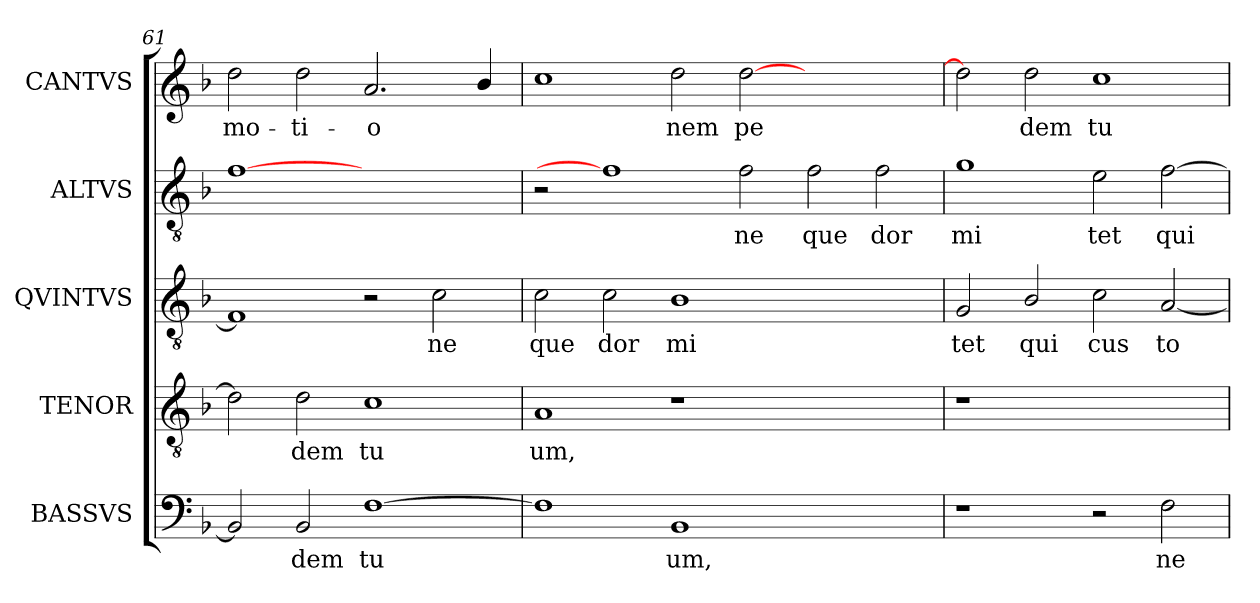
**kern	**text	**kern	**text	**kern	**text	**kern	**text	**kern	**text
*part5	*part5	*part4	*part4	*part3	*part3	*part2	*part2	*part1	*part1
*staff5	*staff5	*staff4	*staff4	*staff3	*staff3	*staff2	*staff2	*staff1	*staff1
*I"BASSVS	*	*I"TENOR	*	*I"QVINTVS	*	*I"ALTVS	*	*I"CANTVS	*
!!LO:PB:g=z
*clefF4	*	*clefGv2	*	*clefGv2	*	*clefGv2	*	*clefG2	*
*ITrd-3c-5	*	*ITrd-3c-5	*	*ITrd-3c-5	*	*ITrd-3c-5	*	*	*
*k[b-e-]	*	*k[b-e-]	*	*k[b-e-]	*	*k[b-e-]	*	*k[b-]	*
*B-:	*	*B-:	*	*B-:	*	*B-:	*	*F:	*
=61	=61	=61	=61	=61	=61	=61	=61	=61	=61
!	!LO:LY:b:cj	!	!LO:LY:b:cj	!	!LO:LY:b:cj	!	!LO:LY:b:cj	!	!LO:LY:b:cj
2E-/]	--	2g\]	.	1B-]	.	[1b-	.	2dd\	-mo-
!	!LO:LY:b:cj	!	!LO:LY:b:cj	!	!	!	!	!	!LO:LY:b:cj
2E-/	-dem	2g\	dem	.	.	.	.	2dd\	-ti-
!	!LO:LY:b:cj	!	!LO:LY:b:cj	!	!	!	!	!	!LO:LY:b:cj
[>1B-	tu-	1f	tu	2r	.	1ryy	.	2.a/	-o-
!	!	!	!	!	!LO:LY:b:cj	!	!	!	!
.	.	.	.	2f\	ne	.	.	.	.
!	!	!	!	!	!	!	!	!	!LO:LY:b:cj
.	.	.	.	.	.	.	.	4b-/	--
=62	=62	=62	=62	=62	=62	=62	=62	=62	=62
!	!LO:LY:b:cj	!	!LO:LY:b:cj	!	!LO:LY:b:cj	!	!	!	!LO:LY:b:cj
1B-]	--	1d	um,	2f\	que	2r	.	1cc	--
!	!	!	!	!	!LO:LY:b:cj	!	!	!	!
.	.	.	.	2f\	dor	1b-]	.	.	.
!	!LO:LY:b:cj	!	!	!	!LO:LY:b:cj	!	!	!	!LO:LY:b:cj
1E-	-um,	1r	.	1e-	mi	.	.	2dd\	-nem
!	!	!	!	!	!	!	!LO:LY:b:cj	!	!LO:LY:b:cj
.	.	.	.	.	.	2b-\	ne	[>2dd\	pe-
!	!	!	!	!	!	!	!LO:LY:b:cj	!	!
1ryy	.	1ryy	.	1ryy	.	2b-\	que	1ryy	.
!	!	!	!	!	!	!	!LO:LY:b:cj	!	!
.	.	.	.	.	.	2b-\	dor	.	.
=63	=63	=63	=63	=63	=63	=63	=63	=63	=63
!	!	!	!	!	!LO:LY:b:cj	!	!LO:LY:b:cj	!	!LO:LY:b:cj
1r	.	1r	.	2c/	tet	1cc	mi	2dd\]	--
!	!	!	!	!	!LO:LY:b:cj	!	!	!	!LO:LY:b:cj
.	.	.	.	2e-/	qui	.	.	2dd\	-dem
!	!	!	!	!	!LO:LY:b:cj	!	!LO:LY:b:cj	!	!LO:LY:b:cj
2r	.	1ryy	.	2f\	cus	2a\	tet	1cc	tu-
!	!LO:LY:b:cj	!	!	!	!LO:LY:b:cj	!	!LO:LY:b:cj	!	!
2B-\	ne-	.	.	[<2d/	to	[>2b-\	qui	.	.
=	=	=	=	=	=	=	=	=	=
*-	*-	*-	*-	*-	*-	*-	*-	*-	*-
